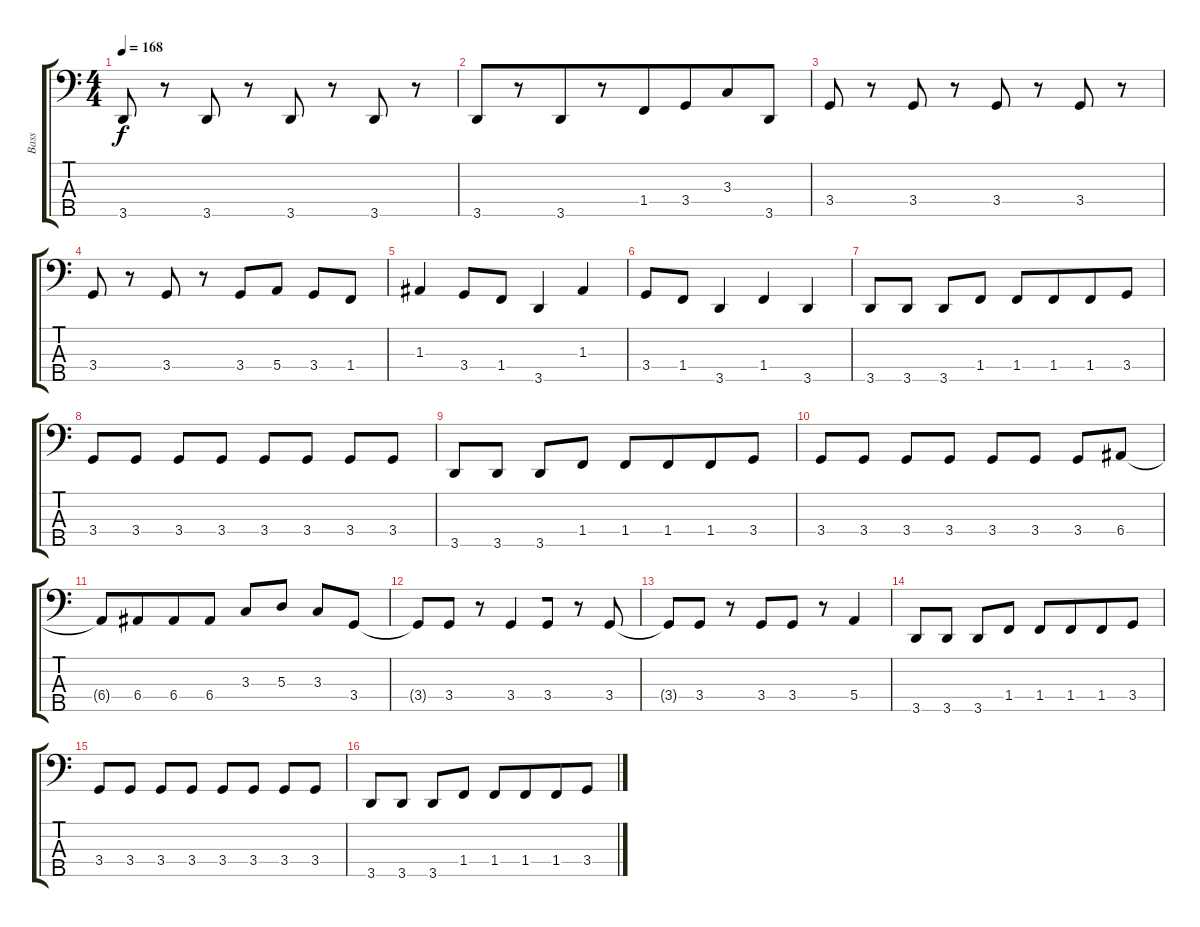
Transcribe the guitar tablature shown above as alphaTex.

\track ("Bass" "Bass") {instrument electricbassfinger}
\staff {score tabs}
\tuning (G2 D2 A1 E1 B0) {hide}
\ts (4 4)
\tempo 168
\clef f4
\ks c
3.5.8{dy f} r.8{beam merge} 3.5.8 r.8{beam merge} 3.5.8 r.8{beam merge} 3.5.8 r.8 |
3.5.8{beam merge} r.8{beam merge} 3.5.8{beam merge} r.8 1.4.8 3.4.8{beam merge} 3.3.8 3.5.8 |
3.4.8 r.8 3.4.8 r.8 3.4.8 r.8 3.4.8 r.8 |
3.4.8 r.8 3.4.8 r.8 3.4.8 5.4.8 3.4.8 1.4.8 |
1.3.4{beam merge} 3.4.8{beam merge} 1.4.8 3.5.4{beam merge} 1.3.4 |
3.4.8 1.4.8 3.5.4 1.4.4 3.5.4 |
3.5.8 3.5.8 3.5.8{beam merge} 1.4.8 1.4.8 1.4.8{beam merge} 1.4.8{beam merge} 3.4.8 |
3.4.8 3.4.8 3.4.8 3.4.8 3.4.8 3.4.8 3.4.8 3.4.8 |
3.5.8 3.5.8 3.5.8{beam merge} 1.4.8 1.4.8 1.4.8{beam merge} 1.4.8{beam merge} 3.4.8 |
3.4.8 3.4.8 3.4.8 3.4.8 3.4.8 3.4.8 3.4.8 6.4.8 |
6.4{t}.8{beam merge} 6.4.8{beam merge} 6.4.8{beam merge} 6.4.8 3.3.8 5.3.8 3.3.8 3.4.8 |
3.4{t}.8 3.4.8 r.8 3.4.4{beam merge} 3.4.8 r.8{beam merge} 3.4.8 |
3.4{t}.8 3.4.8 r.8 3.4.8{beam merge} 3.4.8{beam merge} r.8 5.4.4 |
3.5.8 3.5.8 3.5.8{beam merge} 1.4.8 1.4.8 1.4.8{beam merge} 1.4.8{beam merge} 3.4.8 |
3.4.8 3.4.8 3.4.8 3.4.8 3.4.8 3.4.8 3.4.8 3.4.8 |
3.5.8 3.5.8 3.5.8{beam merge} 1.4.8 1.4.8 1.4.8{beam merge} 1.4.8{beam merge} 3.4.8
